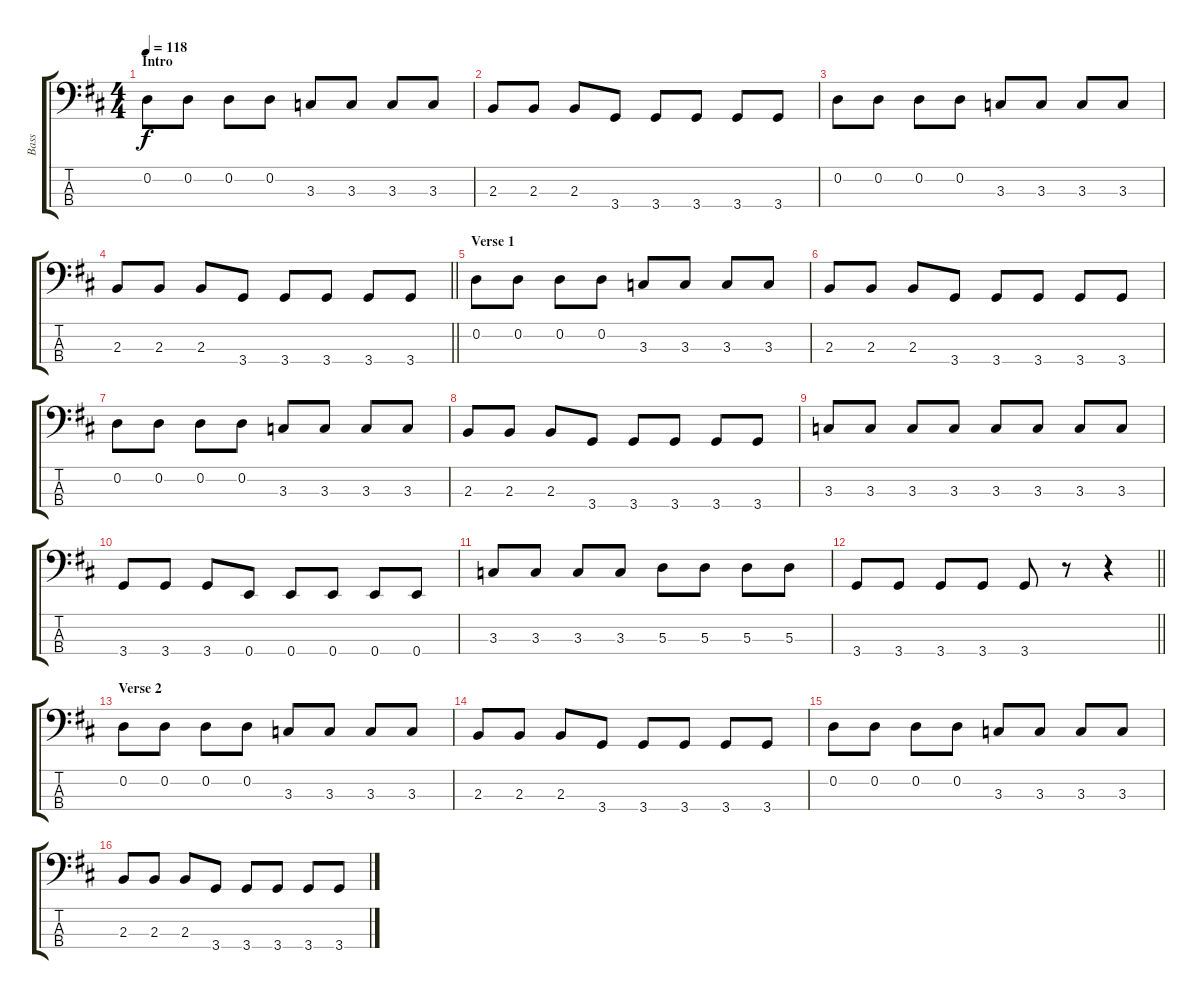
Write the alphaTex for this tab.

\track ("Bass" "Bass") {instrument electricbasspick}
\staff {score tabs}
\tuning (G2 D2 A1 E1) {hide}
\ts (4 4)
\section ("" "Intro")
\tempo 118
\clef f4
\ks d
0.2.8{dy f instrument electricbasspick} 0.2.8 0.2.8 0.2.8 3.3.8 3.3.8 3.3.8 3.3.8 |
2.3.8 2.3.8 2.3.8 3.4.8 3.4.8 3.4.8 3.4.8 3.4.8 |
0.2.8 0.2.8 0.2.8 0.2.8 3.3.8 3.3.8 3.3.8 3.3.8 |
\barLineRight lightlight
2.3.8 2.3.8 2.3.8 3.4.8 3.4.8 3.4.8 3.4.8 3.4.8 |
\section ("" "Verse 1")
0.2.8 0.2.8 0.2.8 0.2.8 3.3.8 3.3.8 3.3.8 3.3.8 |
2.3.8 2.3.8 2.3.8 3.4.8 3.4.8 3.4.8 3.4.8 3.4.8 |
0.2.8 0.2.8 0.2.8 0.2.8 3.3.8 3.3.8 3.3.8 3.3.8 |
2.3.8 2.3.8 2.3.8 3.4.8 3.4.8 3.4.8 3.4.8 3.4.8 |
3.3.8 3.3.8 3.3.8 3.3.8 3.3.8 3.3.8 3.3.8 3.3.8 |
3.4.8 3.4.8 3.4.8 0.4.8 0.4.8 0.4.8 0.4.8 0.4.8 |
3.3.8 3.3.8 3.3.8 3.3.8 5.3.8 5.3.8 5.3.8 5.3.8 |
\barLineRight lightlight
3.4.8 3.4.8 3.4.8 3.4.8 3.4.8 r.8 r.4 |
\section ("" "Verse 2")
0.2.8 0.2.8 0.2.8 0.2.8 3.3.8 3.3.8 3.3.8 3.3.8 |
2.3.8 2.3.8 2.3.8 3.4.8 3.4.8 3.4.8 3.4.8 3.4.8 |
0.2.8 0.2.8 0.2.8 0.2.8 3.3.8 3.3.8 3.3.8 3.3.8 |
2.3.8 2.3.8 2.3.8 3.4.8 3.4.8 3.4.8 3.4.8 3.4.8
